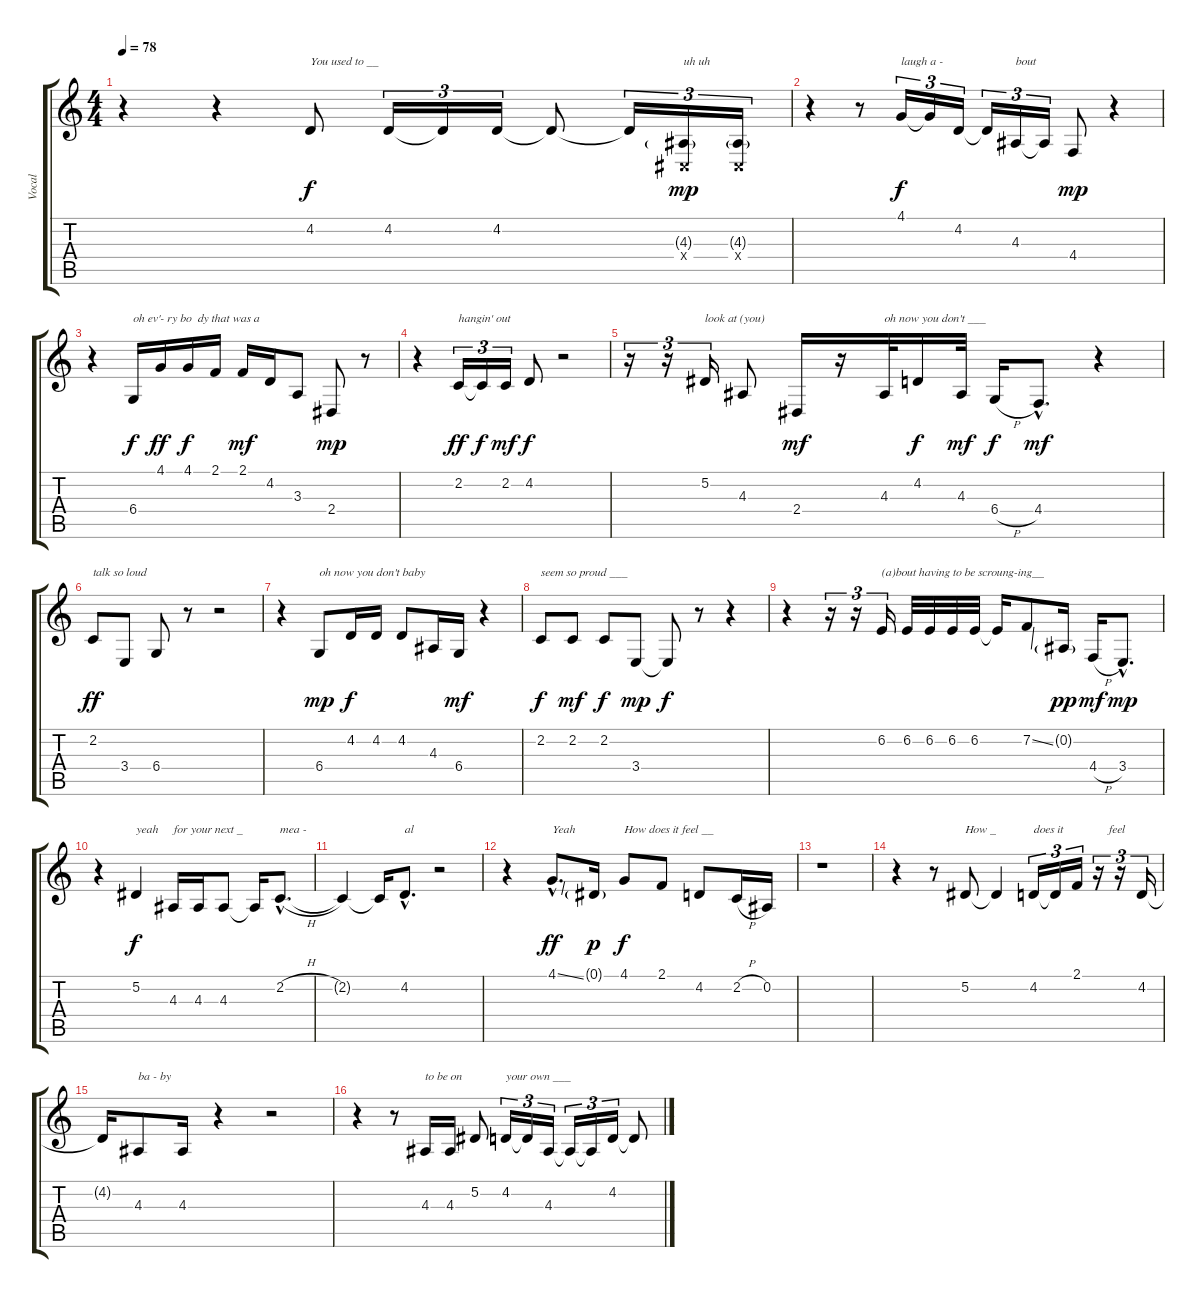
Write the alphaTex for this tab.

\track ("Vocal" "Vocal") {instrument flute}
\staff {score tabs}
\tuning (Eb4 Bb3 Gb3 Db3 Ab2 Eb2) {hide}
\ts (4 4)
\tempo 78
\clef g2
\ks c
r.4{dy f} r.4 4.2.8{txt "You used to __ "} 4.2.16{tu (3 2)} 4.2{t}.16{tu (3 2)} 4.2.16{tu (3 2)} 4.2{t}.8 4.2{t}.16{tu (3 2)} (4.3{g} 0.4{x}).16{tu (3 2) txt "uh uh" dy mp} (4.3{g} 0.4{x}).16{tu (3 2)} |
r.4 r.8 4.1.16{tu (3 2) txt "laugh a -" dy f} 4.1{t}.16{tu (3 2)} 4.2.16{tu (3 2)} 4.2{t}.16{tu (3 2)} 4.3.16{tu (3 2) txt "bout"} 4.3{t}.16{tu (3 2)} 4.4.8{dy mp} r.4 |
r.4 6.4.16{txt "oh ev'- ry bo  dy that was a" dy f} 4.1.16{dy ff} 4.1.16{dy f} 2.1.16 2.1.16{dy mf} 4.2.16 3.3.8 2.4.8{dy mp} r.8 |
r.4 2.2.16{tu (3 2) txt "hangin' out" dy ff} 2.2{t}.16{tu (3 2) dy f} 2.2.16{tu (3 2) dy mf} 4.2.8{dy f} r.2 |
r.16{tu (3 2)} r.16{tu (3 2)} 5.2.16{tu (3 2) txt "look at (you)"} 4.3.8 2.4.16{dy mf} r.16 4.3.32{txt "oh now you don't ___"} 4.2.16{dy f} 4.3.32{dy mf} 6.4{h}.16{dy f} 4.4{hac}.8{d dy mf} r.4 |
2.2.8{txt "talk so loud" dy ff} 3.4.8 6.4.8 r.8 r.2 |
r.4{volume 12} 6.4.8{txt "oh now you don't baby" dy mp} 4.2.16{dy f} 4.2.16 4.2.8 4.3.16 6.4.16{dy mf} r.4 |
2.2.8{txt "seem so proud ___" dy f} 2.2.8{dy mf} 2.2.8{dy f} 3.4.8{dy mp} 3.4{t}.8{dy f} r.8 r.4 |
r.4{volume 14} r.16{tu (3 2)} r.16{tu (3 2)} 6.2.16{tu (3 2) txt "(a)bout having to be scroung-ing__"} 6.2.32 6.2.32 6.2.32 6.2.32 6.2{t}.16 7.2{ss}.8 0.2{g}.16{dy pp} 4.4{h}.16{dy mf} 3.4{hac}.8{d dy mp} |
r.4 5.2.4{txt "yeah" dy f} 4.3.16{txt "for your next _ "} 4.3.16 4.3.8 4.3{t}.16 2.2{h hac}.8{d txt "mea -"} |
2.2{t}.4{volume 16} 2.2{t}.16 4.2{hac}.8{d txt "al"} r.2 |
r.4 4.1{ss hac}.8{d txt "Yeah" dy ff} 0.1{g}.16{dy p} 4.1.8{txt "How does it feel __" dy f} 2.1.8 4.2.8 2.2{h}.16 0.2.16 |
r.1 |
r.4 r.8 5.2.8{txt "How _"} 5.2{t}.4 4.2.16{tu (3 2) txt "does it               feel"} 4.2{t}.16{tu (3 2)} 2.1.16{tu (3 2)} r.16{tu (3 2)} r.16{tu (3 2)} 4.2.16{tu (3 2)} |
4.2{t}.16 4.3.8{txt "ba - by"} 4.3.16 r.4 r.2 |
r.4 r.8 4.3.16{txt "to be on "} 4.3.16 5.2.8 4.2.16{tu (3 2) txt "your own ___"} 4.2{t}.16{tu (3 2)} 4.3.16{tu (3 2)} 4.3{t}.16{tu (3 2)} 4.3{t}.16{tu (3 2)} 4.2.16{tu (3 2)} 4.2{t}.8
